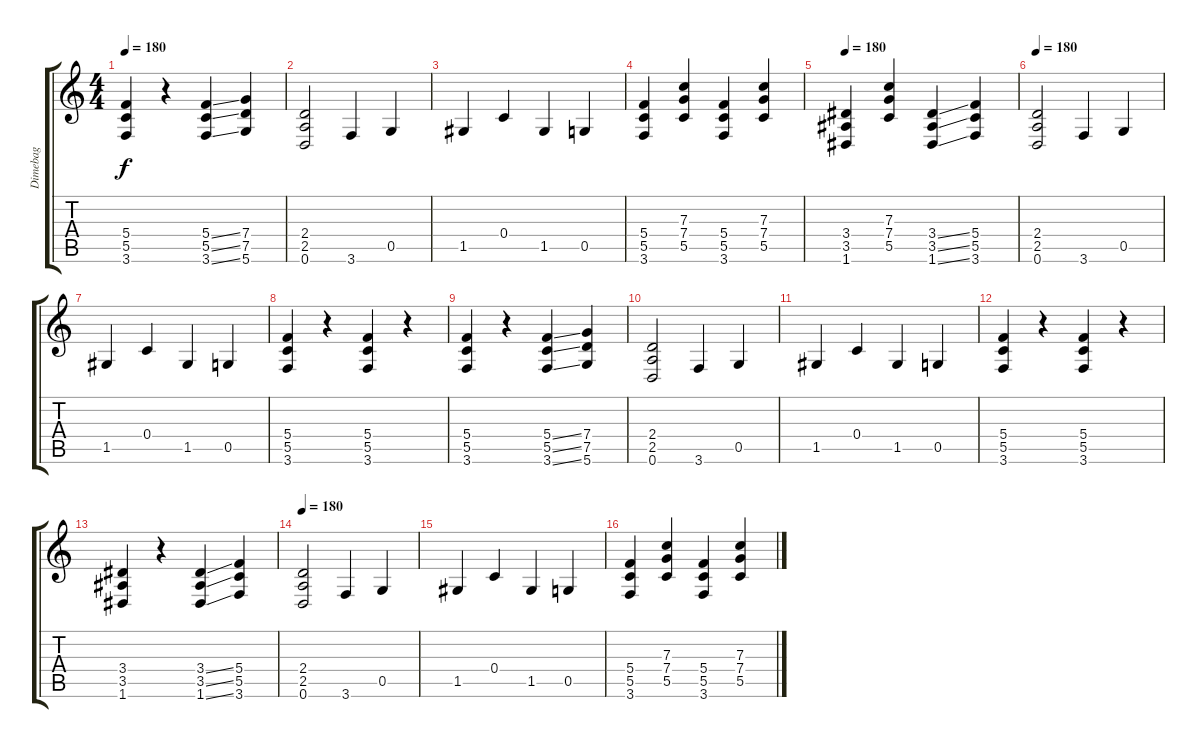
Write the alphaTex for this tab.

\track ("Dimebag" "Dimebag") {instrument distortionguitar}
\staff {score tabs}
\tuning (D4 A3 F3 C3 G2 D2) {hide}
\ts (4 4)
\tempo 180
\clef g2
\ks c
(5.4 5.5 3.6).4{dy f} r.4 (5.4{ss} 5.5{ss} 3.6{ss}).4 (7.4 7.5 5.6).4 |
(2.4 2.5 0.6).2 3.6.4 0.5.4 |
1.5.4 0.4.4 1.5.4 0.5.4 |
(5.4 5.5 3.6).4 (7.3 7.4 5.5).4{instrument guitarfretnoise} (5.4 5.5 3.6).4{instrument distortionguitar} (7.3 7.4 5.5).4{instrument guitarfretnoise} |
\tempo 180
(3.4 3.5 1.6).4{instrument distortionguitar} (7.3 7.4 5.5).4{instrument guitarfretnoise} (3.4{ss} 3.5{ss} 1.6{ss}).4{instrument distortionguitar} (5.4 5.5 3.6).4 |
\tempo 180
(2.4 2.5 0.6).2 3.6.4 0.5.4 |
1.5.4 0.4.4 1.5.4 0.5.4 |
(5.4 5.5 3.6).4 r.4 (5.4 5.5 3.6).4 r.4 |
(5.4 5.5 3.6).4 r.4 (5.4{ss} 5.5{ss} 3.6{ss}).4 (7.4 7.5 5.6).4 |
(2.4 2.5 0.6).2 3.6.4 0.5.4 |
1.5.4 0.4.4 1.5.4 0.5.4 |
(5.4 5.5 3.6).4 r.4 (5.4 5.5 3.6).4 r.4 |
(3.4 3.5 1.6).4 r.4 (3.4{ss} 3.5{ss} 1.6{ss}).4 (5.4 5.5 3.6).4 |
\tempo 180
(2.4 2.5 0.6).2 3.6.4 0.5.4 |
1.5.4 0.4.4 1.5.4 0.5.4 |
(5.4 5.5 3.6).4 (7.3 7.4 5.5).4{instrument guitarfretnoise} (5.4 5.5 3.6).4{instrument distortionguitar} (7.3 7.4 5.5).4{instrument guitarfretnoise}
